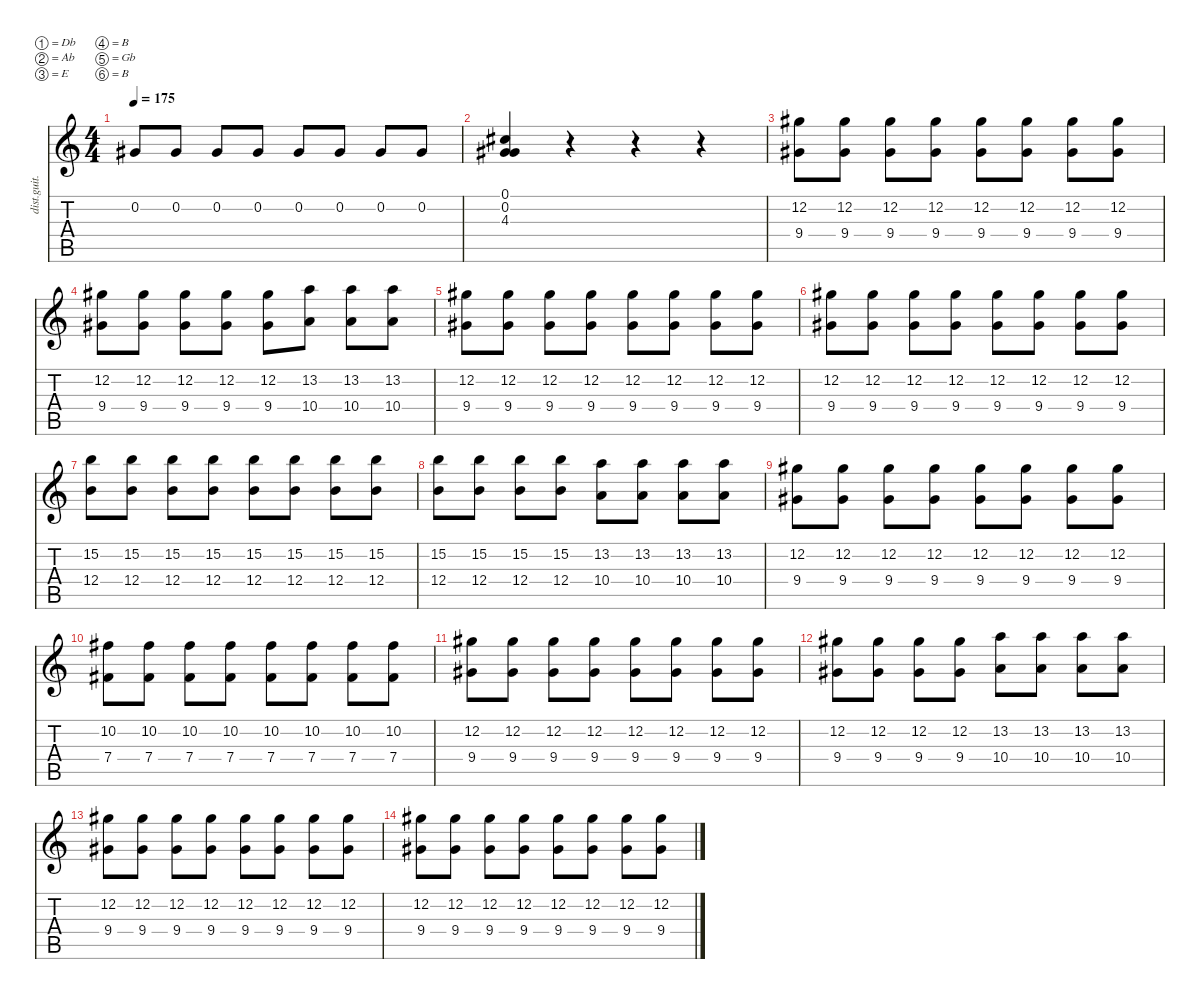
\defaultSystemsLayout 4
\hideDynamics
\bracketExtendMode nobrackets
\otherSystemsTrackNameOrientation horizontal
\track ("lead" "dist.guit.") {instrument distortionguitar}
\staff {score tabs}
\tuning (Db4 Ab3 E3 B2 Gb2 B1)
\ts (4 4)
\tempo 175
\clef g2
\ks c
0.2{acc #}.8{dy mf beam Up} 0.2{acc #}.8{beam Up} 0.2{acc #}.8{beam Up} 0.2{acc #}.8{beam Up} 0.2{acc #}.8{beam Up} 0.2{acc #}.8{beam Up} 0.2{acc #}.8{beam Up} 0.2{acc #}.8{beam Up} |
(4.3{acc #} 0.2{acc #} 0.1{acc #}).4{beam Up} r.4{beam Up} r.4{beam Up} r.4{beam Up} |
(12.2{acc #} 9.4{acc #}).8{beam Down} (12.2{acc #} 9.4{acc #}).8{beam Down} (12.2{acc #} 9.4{acc #}).8{beam Down} (12.2{acc #} 9.4{acc #}).8{beam Down} (12.2{acc #} 9.4{acc #}).8{beam Down} (12.2{acc #} 9.4{acc #}).8{beam Down} (12.2{acc #} 9.4{acc #}).8{beam Down} (12.2{acc #} 9.4{acc #}).8{beam Down} |
(9.4{acc #} 12.2{acc #}).8{beam Down} (9.4{acc #} 12.2{acc #}).8{beam Down} (9.4{acc #} 12.2{acc #}).8{beam Down} (12.2{acc #} 9.4{acc #}).8{beam Down} (12.2{acc #} 9.4{acc #}).8{beam Down} (13.2 10.4).8{beam Down} (13.2 10.4).8{beam Down} (13.2 10.4).8{beam Down} |
(12.2{acc #} 9.4{acc #}).8{beam Down} (12.2{acc #} 9.4{acc #}).8{beam Down} (12.2{acc #} 9.4{acc #}).8{beam Down} (12.2{acc #} 9.4{acc #}).8{beam Down} (12.2{acc #} 9.4{acc #}).8{beam Down} (12.2{acc #} 9.4{acc #}).8{beam Down} (12.2{acc #} 9.4{acc #}).8{beam Down} (12.2{acc #} 9.4{acc #}).8{beam Down} |
(12.2{acc #} 9.4{acc #}).8{beam Down} (12.2{acc #} 9.4{acc #}).8{beam Down} (12.2{acc #} 9.4{acc #}).8{beam Down} (12.2{acc #} 9.4{acc #}).8{beam Down} (12.2{acc #} 9.4{acc #}).8{beam Down} (12.2{acc #} 9.4{acc #}).8{beam Down} (12.2{acc #} 9.4{acc #}).8{beam Down} (12.2{acc #} 9.4{acc #}).8{beam Down} |
(15.2 12.4).8{beam Down} (15.2 12.4).8{beam Down} (15.2 12.4).8{beam Down} (15.2 12.4).8{beam Down} (15.2 12.4).8{beam Down} (15.2 12.4).8{beam Down} (15.2 12.4).8{beam Down} (15.2 12.4).8{beam Down} |
(15.2 12.4).8{beam Down} (15.2 12.4).8{beam Down} (15.2 12.4).8{beam Down} (15.2 12.4).8{beam Down} (13.2 10.4).8{beam Down} (13.2 10.4).8{beam Down} (13.2 10.4).8{beam Down} (13.2 10.4).8{beam Down} |
(12.2{acc #} 9.4{acc #}).8{beam Down} (12.2{acc #} 9.4{acc #}).8{beam Down} (12.2{acc #} 9.4{acc #}).8{beam Down} (12.2{acc #} 9.4{acc #}).8{beam Down} (12.2{acc #} 9.4{acc #}).8{beam Down} (12.2{acc #} 9.4{acc #}).8{beam Down} (12.2{acc #} 9.4{acc #}).8{beam Down} (12.2{acc #} 9.4{acc #}).8{beam Down} |
(10.2{acc #} 7.4{acc #}).8{beam Down} (10.2{acc #} 7.4{acc #}).8{beam Down} (10.2{acc #} 7.4{acc #}).8{beam Down} (10.2{acc #} 7.4{acc #}).8{beam Down} (10.2{acc #} 7.4{acc #}).8{beam Down} (10.2{acc #} 7.4{acc #}).8{beam Down} (10.2{acc #} 7.4{acc #}).8{beam Down} (10.2{acc #} 7.4{acc #}).8{beam Down} |
(12.2{acc #} 9.4{acc #}).8{beam Down} (12.2{acc #} 9.4{acc #}).8{beam Down} (12.2{acc #} 9.4{acc #}).8{beam Down} (12.2{acc #} 9.4{acc #}).8{beam Down} (12.2{acc #} 9.4{acc #}).8{beam Down} (12.2{acc #} 9.4{acc #}).8{beam Down} (12.2{acc #} 9.4{acc #}).8{beam Down} (12.2{acc #} 9.4{acc #}).8{beam Down} |
(9.4{acc #} 12.2{acc #}).8{beam Down} (9.4{acc #} 12.2{acc #}).8{beam Down} (9.4{acc #} 12.2{acc #}).8{beam Down} (12.2{acc #} 9.4{acc #}).8{beam Down} (13.2 10.4).8{beam Down} (13.2 10.4).8{beam Down} (13.2 10.4).8{beam Down} (13.2 10.4).8{beam Down} |
(12.2{acc #} 9.4{acc #}).8{beam Down} (12.2{acc #} 9.4{acc #}).8{beam Down} (12.2{acc #} 9.4{acc #}).8{beam Down} (12.2{acc #} 9.4{acc #}).8{beam Down} (12.2{acc #} 9.4{acc #}).8{beam Down} (12.2{acc #} 9.4{acc #}).8{beam Down} (12.2{acc #} 9.4{acc #}).8{beam Down} (12.2{acc #} 9.4{acc #}).8{beam Down} |
(12.2{acc #} 9.4{acc #}).8{beam Down} (12.2{acc #} 9.4{acc #}).8{beam Down} (12.2{acc #} 9.4{acc #}).8{beam Down} (12.2{acc #} 9.4{acc #}).8{beam Down} (12.2{acc #} 9.4{acc #}).8{beam Down} (12.2{acc #} 9.4{acc #}).8{beam Down} (12.2{acc #} 9.4{acc #}).8{beam Down} (12.2{acc #} 9.4{acc #}).8{beam Down}
